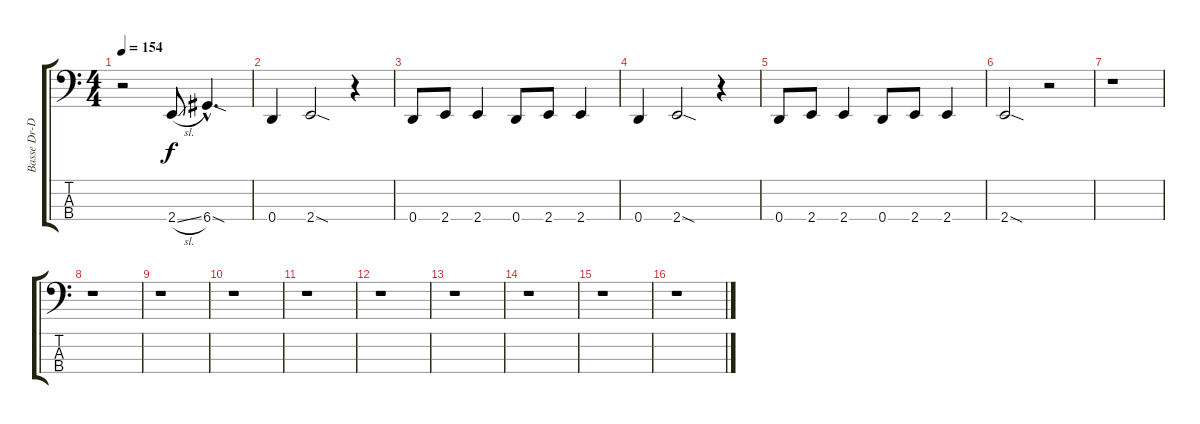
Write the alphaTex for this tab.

\track ("Basse Dr-D" "Basse Dr-D") {instrument electricbasspick}
\staff {score tabs}
\tuning (G2 D2 A1 D1) {hide}
\ts (4 4)
\tempo 154
\clef f4
\ks c
r.2{dy f} 2.4{sl}.8 6.4{sod hac}.4{d} |
0.4.4 2.4{sod}.2 r.4 |
0.4.8 2.4.8 2.4.4 0.4.8 2.4.8 2.4.4 |
0.4.4 2.4{sod}.2 r.4 |
0.4.8 2.4.8 2.4.4 0.4.8 2.4.8 2.4.4 |
2.4{sod}.2 r.2 |
r.1 |
r.1 |
r.1 |
r.1 |
r.1 |
r.1 |
r.1 |
r.1 |
r.1 |
r.1
